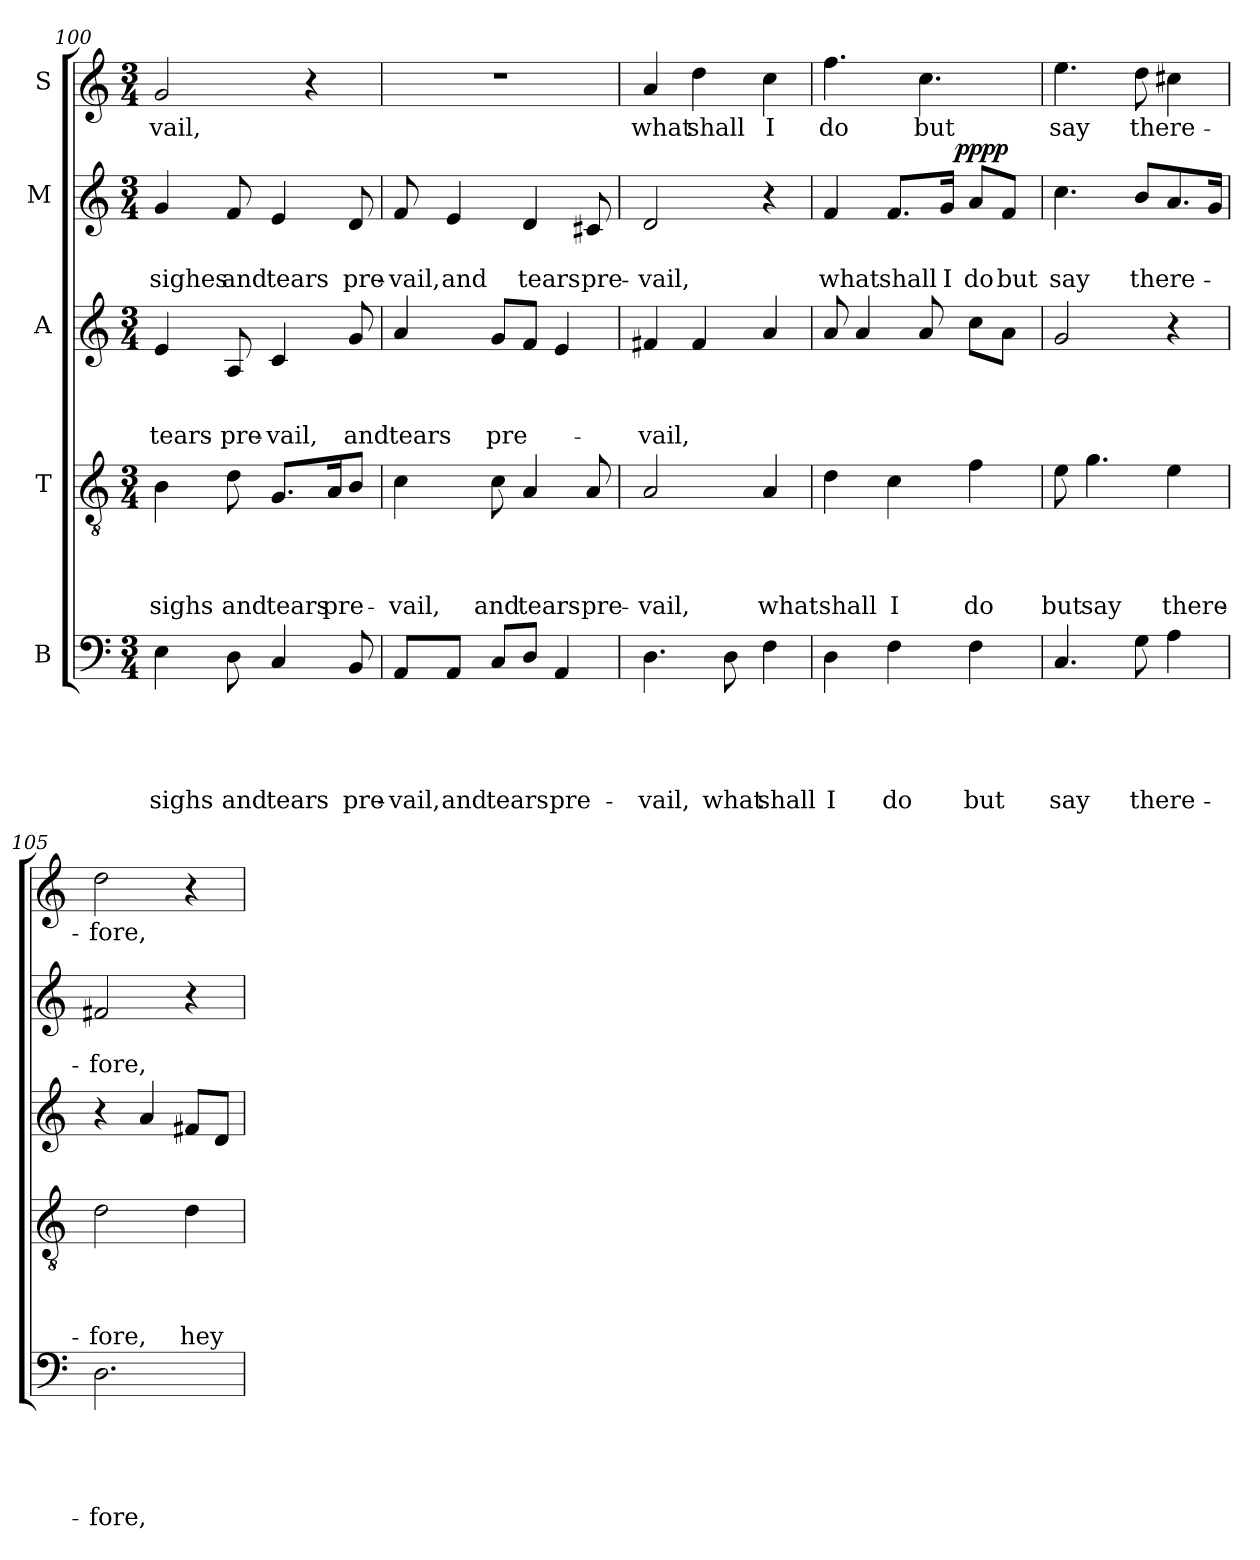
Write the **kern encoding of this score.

**kern	**text	**text	**text	**text	**text	**kern	**text	**text	**text	**text	**kern	**text	**text	**text	**kern	**text	**text	**dynam	**kern	**text
*part5	*part5	*part5	*part5	*part5	*part5	*part4	*part4	*part4	*part4	*part4	*part3	*part3	*part3	*part3	*part2	*part2	*part2	*part2	*part1	*part1
*staff5	*staff5	*staff5	*staff5	*staff5	*staff5	*staff4	*staff4	*staff4	*staff4	*staff4	*staff3	*staff3	*staff3	*staff3	*staff2	*staff2	*staff2	*staff2	*staff1	*staff1
*I"B	*	*	*	*	*	*I"T	*	*	*	*	*I"A	*	*	*	*I"M	*	*	*	*I"S	*
!!LO:LB:g=z
*clefF4	*	*	*	*	*	*clefGv2	*	*	*	*	*clefG2	*	*	*	*clefG2	*	*	*	*clefG2	*
*k[]	*	*	*	*	*	*k[]	*	*	*	*	*k[]	*	*	*	*k[]	*	*	*	*k[]	*
*C:	*	*	*	*	*	*C:	*	*	*	*	*C:	*	*	*	*C:	*	*	*	*C:	*
*M3/4	*	*	*	*	*	*M3/4	*	*	*	*	*M3/4	*	*	*	*M3/4	*	*	*	*M3/4	*
=100	=100	=100	=100	=100	=100	=100	=100	=100	=100	=100	=100	=100	=100	=100	=100	=100	=100	=100	=100	=100
!	!	!	!	!	!LO:LY:b	!	!	!	!	!LO:LY:b	!	!	!	!LO:LY:b	!	!	!LO:LY:b	!	!	!LO:LY:b
4E\	.	.	.	.	sighs	4B\	.	.	.	sighs	4e/	.	.	tears-	4g/	.	sighes	.	2g/	-vail,
!	!	!	!	!	!LO:LY:b	!	!	!	!	!LO:LY:b	!	!	!	!LO:LY:b	!	!	!LO:LY:b	!	!	!
8D\	.	.	.	.	and	8d\	.	.	.	and	8A/	.	.	-pre-	8f/	.	and	.	.	.
!	!	!	!	!	!LO:LY:b	!	!	!	!	!LO:LY:b	!	!	!	!LO:LY:b	!	!	!LO:LY:b	!	!	!
4C/	.	.	.	.	tears	8.G/L	.	.	.	tears	4c/	.	.	-vail,	4e/	.	tears	.	.	.
.	.	.	.	.	.	.	.	.	.	.	.	.	.	.	.	.	.	.	4r	.
!	!	!	!	!	!	!	!	!	!	!LO:LY:b	!	!	!	!	!	!	!	!	!	!
.	.	.	.	.	.	16A/k	.	.	.	pre-	.	.	.	.	.	.	.	.	.	.
!	!	!	!	!	!LO:LY:b	!	!	!	!	!	!	!	!	!LO:LY:b	!	!	!LO:LY:b	!	!	!
8BB/	.	.	.	.	pre-	8B/J	.	.	.	.	8g/	.	.	and	8d/	.	pre-	.	.	.
=101	=101	=101	=101	=101	=101	=101	=101	=101	=101	=101	=101	=101	=101	=101	=101	=101	=101	=101	=101	=101
!	!	!	!	!	!LO:LY:b	!	!	!	!	!LO:LY:b	!	!	!	!LO:LY:b	!	!	!LO:LY:b	!	!LO:N:vis=1	!
8AA/L	.	.	.	.	-vail,	4c\	.	.	.	-vail,	4a/	.	.	tears	8f/	.	-vail,	.	2.r	.
!	!	!	!	!	!LO:LY:b	!	!	!	!	!	!	!	!	!	!	!	!LO:LY:b	!	!	!
8AA/J	.	.	.	.	and	.	.	.	.	.	.	.	.	.	4e/	.	and	.	.	.
!	!	!	!	!	!LO:LY:b	!	!	!	!	!LO:LY:b	!	!	!	!LO:LY:b	!	!	!	!	!	!
8C/L	.	.	.	.	tears	8c\	.	.	.	and	8g/L	.	.	pre-	.	.	.	.	.	.
!	!	!	!	!	!	!	!	!	!	!LO:LY:b	!	!	!	!	!	!	!LO:LY:b	!	!	!
8D/J	.	.	.	.	.	4A/	.	.	.	tears	8f/J	.	.	.	4d/	.	tears	.	.	.
!	!	!	!	!	!LO:LY:b	!	!	!	!	!	!	!	!	!	!	!	!	!	!	!
4AA/	.	.	.	.	pre-	.	.	.	.	.	4e/	.	.	.	.	.	.	.	.	.
!	!	!	!	!	!	!	!	!	!	!LO:LY:b	!	!	!	!	!	!	!LO:LY:b	!	!	!
.	.	.	.	.	.	8A/	.	.	.	pre-	.	.	.	.	8c#X/	.	pre-	.	.	.
=102	=102	=102	=102	=102	=102	=102	=102	=102	=102	=102	=102	=102	=102	=102	=102	=102	=102	=102	=102	=102
!	!	!	!	!	!LO:LY:b	!	!	!	!	!LO:LY:b	!	!	!	!LO:LY:b	!	!	!LO:LY:b	!	!	!LO:LY:b
4.D\	.	.	.	.	-vail,	2A/	.	.	.	-vail,	4f#X/	.	.	-vail,	2d/	.	-vail,	.	4a/	what
!	!	!	!	!	!	!	!	!	!	!	!	!	!	!	!	!	!	!	!	!LO:LY:b
.	.	.	.	.	.	.	.	.	.	.	4f#/	.	.	.	.	.	.	.	4dd\	shall
!	!	!	!	!	!LO:LY:b	!	!	!	!	!	!	!	!	!	!	!	!	!	!	!
8D\	.	.	.	.	what	.	.	.	.	.	.	.	.	.	.	.	.	.	.	.
!	!	!	!	!	!LO:LY:b	!	!	!	!	!LO:LY:b	!	!	!	!	!	!	!	!	!	!LO:LY:b
4F\	.	.	.	.	shall	4A/	.	.	.	what	4a/	.	.	.	4r	.	.	.	4cc\	I
=103	=103	=103	=103	=103	=103	=103	=103	=103	=103	=103	=103	=103	=103	=103	=103	=103	=103	=103	=103	=103
!	!	!	!	!	!LO:LY:b	!	!	!	!	!LO:LY:b	!	!	!	!	!	!	!LO:LY:b	!	!	!LO:LY:b
*	*	*	*	*	*	*	*	*	*	*	*	*	*	*	*^	*	*	*	*	*
4D\	.	.	.	.	I	4d\	.	.	.	shall	8a/	.	.	.	4f/	4...ryy	.	what	.	4.ff\	do
.	.	.	.	.	.	.	.	.	.	.	4a/	.	.	.	.	.	.	.	.	.	.
!	!	!	!	!	!LO:LY:b	!	!	!	!	!LO:LY:b	!	!	!	!	!	!	!	!LO:LY:b	!	!	!
4F\	.	.	.	.	do	4c\	.	.	.	I	.	.	.	.	8.f/L	.	.	shall	.	.	.
!	!	!	!	!	!	!	!	!	!	!	!	!	!	!	!	!	!	!	!	!	!LO:LY:b
.	.	.	.	.	.	.	.	.	.	.	8a/	.	.	.	.	.	.	.	.	4.cc\	but
!	!	!	!	!	!	!	!	!	!	!	!	!	!	!	!	!	!	!LO:LY:b	!	!	!
.	.	.	.	.	.	.	.	.	.	.	.	.	.	.	16g/Jk	.	.	I	.	.	.
!	!	!	!	!	!	!	!	!	!	!	!	!	!	!	!	!	!	!	!LO:DY:b	!	!
.	.	.	.	.	.	.	.	.	.	.	.	.	.	.	.	4ryy	.	.	pppp	.	.
!	!	!	!	!	!LO:LY:b	!	!	!	!	!LO:LY:b	!	!	!	!	!	!	!	!LO:LY:b	!	!	!
4F\	.	.	.	.	but	4f\	.	.	.	do	8cc\L	.	.	.	8a/L	.	.	do	.	.	.
!	!	!	!	!	!	!	!	!	!	!	!	!	!	!	!	!	!	!LO:LY:b	!	!	!
.	.	.	.	.	.	.	.	.	.	.	8a\J	.	.	.	8f/J	.	.	but	.	.	.
.	.	.	.	.	.	.	.	.	.	.	.	.	.	.	.	32ryy	.	.	.	.	.
=104	=104	=104	=104	=104	=104	=104	=104	=104	=104	=104	=104	=104	=104	=104	=104	=104	=104	=104	=104	=104	=104
!	!	!	!	!	!LO:LY:b	!	!	!	!	!LO:LY:b	!	!	!	!	!	!	!	!LO:LY:b	!	!	!LO:LY:b
*	*	*	*	*	*	*	*	*	*	*	*	*	*	*	*v	*v	*	*	*	*	*
4.C/	.	.	.	.	say	8e\	.	.	.	but	2g/	.	.	.	4.cc\	.	say	.	4.ee\	say
!	!	!	!	!	!	!	!	!	!	!LO:LY:b	!	!	!	!	!	!	!	!	!	!
.	.	.	.	.	.	4.g\	.	.	.	say	.	.	.	.	.	.	.	.	.	.
!	!	!	!	!	!LO:LY:b	!	!	!	!	!	!	!	!	!	!	!	!LO:LY:b	!	!	!LO:LY:b
8G\	.	.	.	.	there-	.	.	.	.	.	.	.	.	.	8b/L	.	there-	.	8dd\	there-
!	!	!	!	!	!	!	!	!	!	!LO:LY:b	!	!	!	!	!	!	!	!	!	!
4A\	.	.	.	.	.	4e\	.	.	.	there-	4r	.	.	.	8.a/	.	.	.	4cc#X\	.
.	.	.	.	.	.	.	.	.	.	.	.	.	.	.	16g/Jk	.	.	.	.	.
=105	=105	=105	=105	=105	=105	=105	=105	=105	=105	=105	=105	=105	=105	=105	=105	=105	=105	=105	=105	=105
!	!	!	!	!	!LO:LY:b	!	!	!	!	!LO:LY:b	!	!	!	!	!	!	!LO:LY:b	!	!	!LO:LY:b
2.D\	.	.	.	.	-fore,	2d\	.	.	.	-fore,	4r	.	.	.	2f#X/	.	-fore,	.	2dd\	-fore,
.	.	.	.	.	.	.	.	.	.	.	4a/	.	.	.	.	.	.	.	.	.
!	!	!	!	!	!	!	!	!	!	!LO:LY:b	!	!	!	!	!	!	!	!	!	!
.	.	.	.	.	.	4d\	.	.	.	hey	8f#X/L	.	.	.	4r	.	.	.	4r	.
.	.	.	.	.	.	.	.	.	.	.	8d/J	.	.	.	.	.	.	.	.	.
=	=	=	=	=	=	=	=	=	=	=	=	=	=	=	=	=	=	=	=	=
*-	*-	*-	*-	*-	*-	*-	*-	*-	*-	*-	*-	*-	*-	*-	*-	*-	*-	*-	*-	*-
